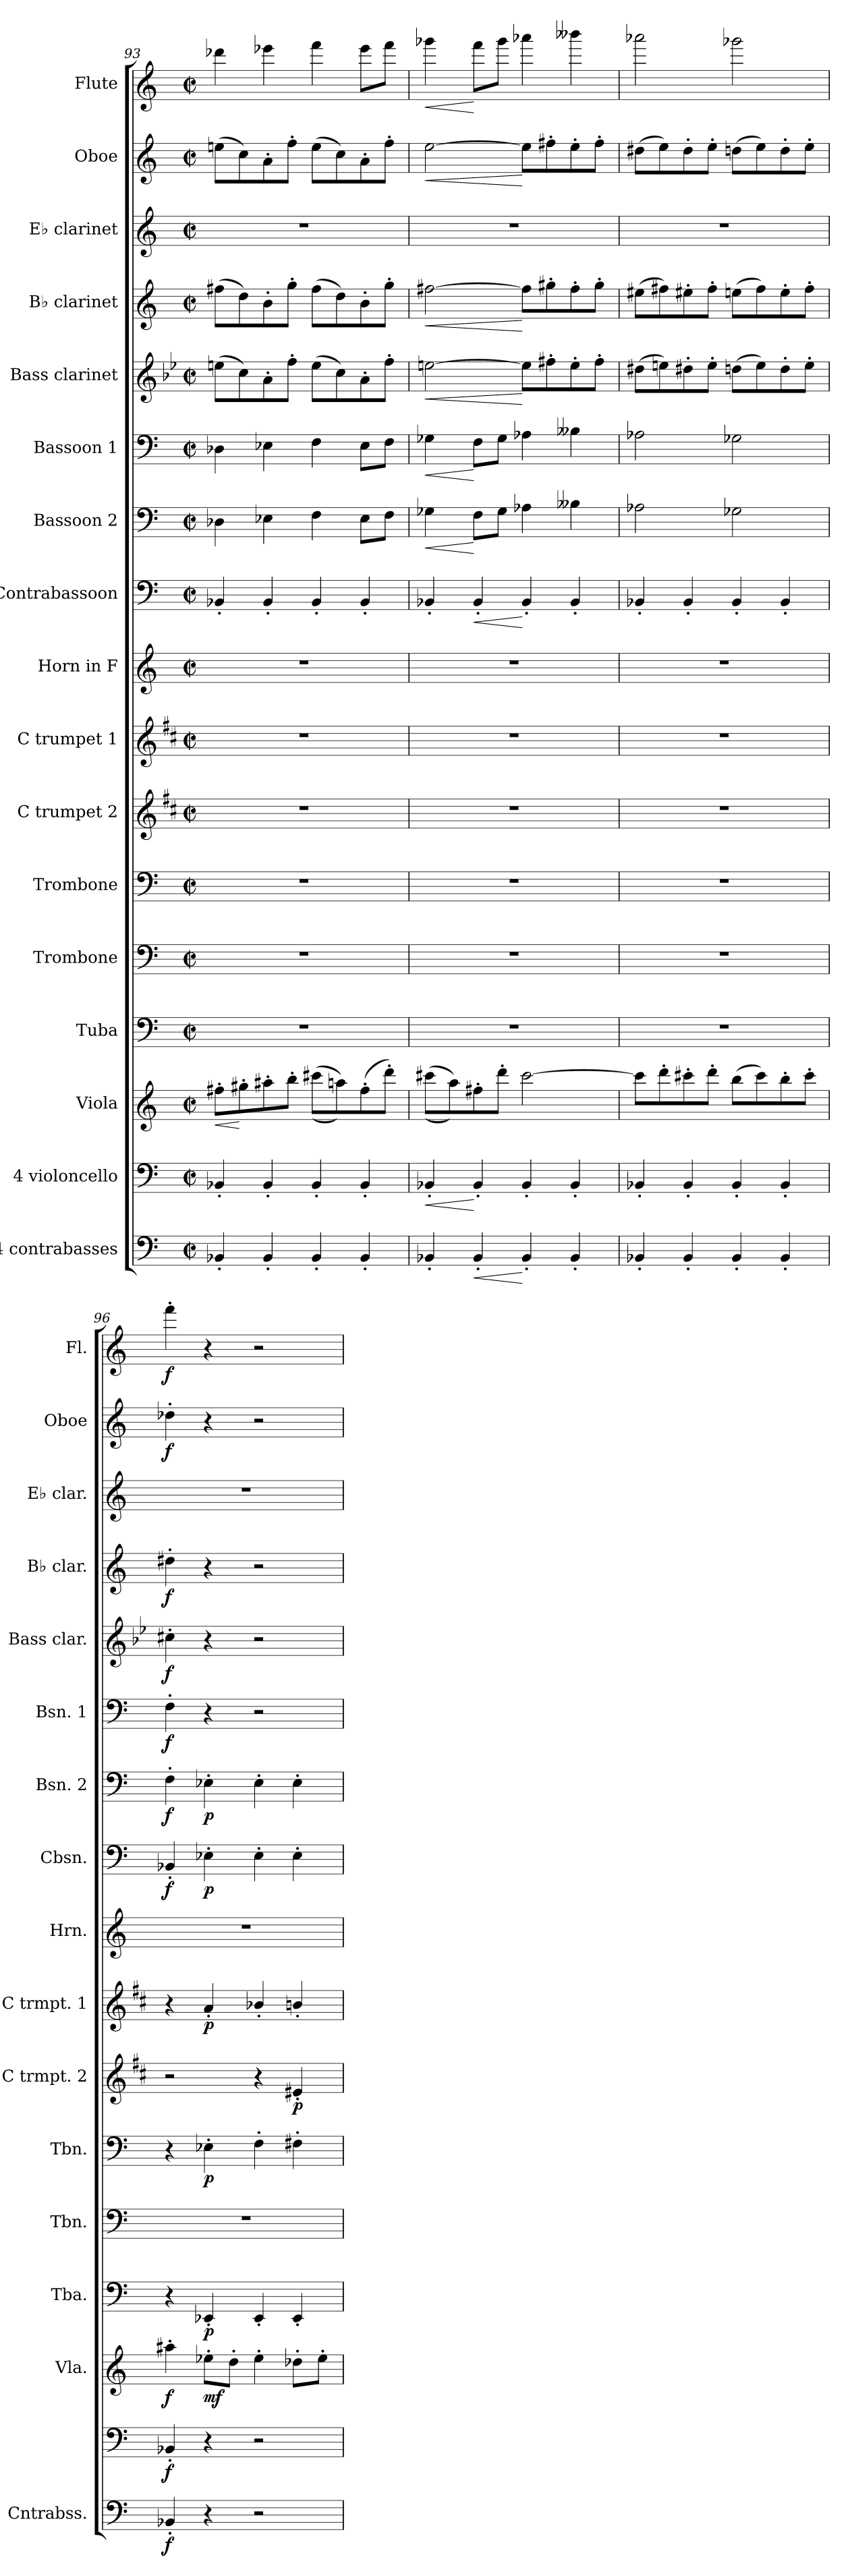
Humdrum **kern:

**kern	**dynam	**kern	**dynam	**kern	**dynam	**kern	**dynam	**kern	**kern	**dynam	**kern	**dynam	**kern	**dynam	**kern	**kern	**dynam	**kern	**dynam	**kern	**dynam	**kern	**dynam	**kern	**dynam	**kern	**kern	**dynam	**kern	**dynam
*part17	*part17	*part16	*part16	*part15	*part15	*part14	*part14	*part13	*part12	*part12	*part11	*part11	*part10	*part10	*part9	*part8	*part8	*part7	*part7	*part6	*part6	*part5	*part5	*part4	*part4	*part3	*part2	*part2	*part1	*part1
*staff17	*staff17	*staff16	*staff16	*staff15	*staff15	*staff14	*staff14	*staff13	*staff12	*staff12	*staff11	*staff11	*staff10	*staff10	*staff9	*staff8	*staff8	*staff7	*staff7	*staff6	*staff6	*staff5	*staff5	*staff4	*staff4	*staff3	*staff2	*staff2	*staff1	*staff1
*I"4 contrabasses	*	*I"4 violoncello	*	*I"Viola	*	*I"Tuba	*	*I"Trombone	*I"Trombone	*	*I"C trumpet 2	*	*I"C trumpet 1	*	*I"Horn in F	*I"Contrabassoon	*	*I"Bassoon 2	*	*I"Bassoon 1	*	*I"Bass clarinet	*	*I"B♭ clarinet	*	*I"E♭ clarinet	*I"Oboe	*	*I"Flute	*
*I'Cntrabss.	*	*	*	*I'Vla.	*	*I'Tba.	*	*I'Tbn.	*I'Tbn.	*	*I'C trmpt. 2	*	*I'C trmpt. 1	*	*I'Hrn.	*I'Cbsn.	*	*I'Bsn. 2	*	*I'Bsn. 1	*	*I'Bass clar.	*	*I'B♭ clar.	*	*I'E♭ clar.	*I'Oboe	*	*I'Fl.	*
!!LO:PB:g=z
*clefF4	*	*clefF4	*	*clefG2	*	*clefF4	*	*clefF4	*clefF4	*	*clefG2	*	*clefG2	*	*clefG2	*clefF4	*	*clefF4	*	*clefF4	*	*clefG2	*	*clefG2	*	*clefG2	*clefG2	*	*clefG2	*
*ITrd7c12	*	*	*	*	*	*	*	*	*	*	*ITrd1c2	*	*ITrd1c2	*	*ITrd4c7	*ITrd7c12	*	*	*	*	*	*ITrd8c14	*	*ITrd1c2	*	*ITrd-2c-3	*	*	*	*
*k[]	*	*k[]	*	*k[]	*	*k[]	*	*k[]	*k[]	*	*k[]	*	*k[]	*	*k[b-]	*k[]	*	*k[]	*	*k[]	*	*k[b-e-]	*	*k[b-e-]	*	*k[b-e-a-]	*k[]	*	*k[]	*
*M2/2	*	*M2/2	*	*M2/2	*	*M2/2	*	*M2/2	*M2/2	*	*M2/2	*	*M2/2	*	*M2/2	*M2/2	*	*M2/2	*	*M2/2	*	*M2/2	*	*M2/2	*	*M2/2	*M2/2	*	*M2/2	*
*met(c|)	*	*met(c|)	*	*met(c|)	*	*met(c|)	*	*met(c|)	*met(c|)	*	*met(c|)	*	*met(c|)	*	*met(c|)	*met(c|)	*	*met(c|)	*	*met(c|)	*	*met(c|)	*	*met(c|)	*	*met(c|)	*met(c|)	*	*met(c|)	*
=93	=93	=93	=93	=93	=93	=93	=93	=93	=93	=93	=93	=93	=93	=93	=93	=93	=93	=93	=93	=93	=93	=93	=93	=93	=93	=93	=93	=93	=93	=93
!	!	!	!	!	!LO:HP:b	!	!	!	!	!	!	!	!	!	!	!	!	!	!	!	!	!	!	!	!	!	!	!	!	!
4BBB-X'/	.	4BB-X'/	.	8ff#X'\L	<	1r	.	1r	1r	.	1r	.	1r	.	1r	4BBB-X'/	.	4D-X\	.	4D-X\	.	(>8en\L	.	(>8een\L	.	1r	(>8een\L	.	4ddd-X\	.
.	.	.	.	8gg#X'\	[	.	.	.	.	.	.	.	.	.	.	.	.	.	.	.	.	8c\)	.	8cc\)	.	.	8cc\)	.	.	.
4BBB-'/	.	4BB-'/	.	8aa#X'\	.	.	.	.	.	.	.	.	.	.	.	4BBB-'/	.	4E-X\	.	4E-X\	.	8A'\	.	8a'\	.	.	8a'\	.	4eee-X\	.
.	.	.	.	8bb'\J	.	.	.	.	.	.	.	.	.	.	.	.	.	.	.	.	.	8f'\J	.	8ff'\J	.	.	8ff'\J	.	.	.
4BBB-'/	.	4BB-'/	.	(>(>8ccc#X\L	.	.	.	.	.	.	.	.	.	.	.	4BBB-'/	.	4F\	.	4F\	.	(>8e\L	.	(>8ee\L	.	.	(>8ee\L	.	4fff\	.
.	.	.	.	8aan\))	.	.	.	.	.	.	.	.	.	.	.	.	.	.	.	.	.	8c\)	.	8cc\)	.	.	8cc\)	.	.	.
4BBB-'/	.	4BB-'/	.	(>8ff#'\	.	.	.	.	.	.	.	.	.	.	.	4BBB-'/	.	8E-\L	.	8E-\L	.	8A'\	.	8a'\	.	.	8a'\	.	8eee-\L	.
.	.	.	.	8ddd'\J)	.	.	.	.	.	.	.	.	.	.	.	.	.	8F\J	.	8F\J	.	8f'\J	.	8ff'\J	.	.	8ff'\J	.	8fff\J	.
=94	=94	=94	=94	=94	=94	=94	=94	=94	=94	=94	=94	=94	=94	=94	=94	=94	=94	=94	=94	=94	=94	=94	=94	=94	=94	=94	=94	=94	=94	=94
!	!	!	!LO:HP:b	!	!	!	!	!	!	!	!	!	!	!	!	!	!	!	!LO:HP:b	!	!LO:HP:b	!	!LO:HP:b	!	!LO:HP:b	!	!	!LO:HP:b	!	!LO:HP:b
4BBB-X'/	.	4BB-X'/	<	(>(>8ccc#X\L	.	1r	.	1r	1r	.	1r	.	1r	.	1r	4BBB-X'/	.	4G-X\	<	4G-X\	<	[2en\	<	[2een\	<	1r	[2ee\	<	4ggg-X\	<
.	.	.	.	8aa\))	.	.	.	.	.	.	.	.	.	.	.	.	.	.	.	.	.	.	.	.	.	.	.	.	.	.
!	!LO:HP:b	!	!	!	!	!	!	!	!	!	!	!	!	!	!	!	!LO:HP:b	!	!	!	!	!	!	!	!	!	!	!	!	!
4BBB-'/	<	4BB-'/	[	8ff#X'\	.	.	.	.	.	.	.	.	.	.	.	4BBB-'/	<	8F\L	[	8F\L	[	.	.	.	.	.	.	.	8fff\L	[
.	.	.	.	8ddd'\J	.	.	.	.	.	.	.	.	.	.	.	.	.	8G-\J	.	8G-\J	.	.	.	.	.	.	.	.	8ggg-\J	.
4BBB-'/	[	4BB-'/	.	[2ccc#\	.	.	.	.	.	.	.	.	.	.	.	4BBB-'/	[	4A-X\	.	4A-X\	.	8e\L]	[	8ee\L]	[	.	8ee\L]	[	4aaa-X\	.
.	.	.	.	.	.	.	.	.	.	.	.	.	.	.	.	.	.	.	.	.	.	8f#X'\	.	8ff#X'\	.	.	8ff#X'\	.	.	.
4BBB-'/	.	4BB-'/	.	.	.	.	.	.	.	.	.	.	.	.	.	4BBB-'/	.	4B--X\	.	4B--X\	.	8e'\	.	8ee'\	.	.	8ee'\	.	4bbb--X\	.
.	.	.	.	.	.	.	.	.	.	.	.	.	.	.	.	.	.	.	.	.	.	8f#'\J	.	8ff#'\J	.	.	8ff#'\J	.	.	.
=95	=95	=95	=95	=95	=95	=95	=95	=95	=95	=95	=95	=95	=95	=95	=95	=95	=95	=95	=95	=95	=95	=95	=95	=95	=95	=95	=95	=95	=95	=95
4BBB-X'/	.	4BB-X'/	.	8ccc#\L]	.	1r	.	1r	1r	.	1r	.	1r	.	1r	4BBB-X'/	.	2A-X\	.	2A-X\	.	(>8d#X\L	.	(>8dd#X\L	.	1r	(>8dd#X\L	.	2aaa-X\	.
.	.	.	.	8ddd'\	.	.	.	.	.	.	.	.	.	.	.	.	.	.	.	.	.	8en\)	.	8een\)	.	.	8ee\)	.	.	.
4BBB-'/	.	4BB-'/	.	8ccc#X'\	.	.	.	.	.	.	.	.	.	.	.	4BBB-'/	.	.	.	.	.	8d#X'\	.	8dd#X'\	.	.	8dd#'\	.	.	.
.	.	.	.	8ddd'\J	.	.	.	.	.	.	.	.	.	.	.	.	.	.	.	.	.	8e'\J	.	8ee'\J	.	.	8ee'\J	.	.	.
4BBB-'/	.	4BB-'/	.	(>8bb\L	.	.	.	.	.	.	.	.	.	.	.	4BBB-'/	.	2G-X\	.	2G-X\	.	(>8dn\L	.	(>8ddn\L	.	.	(>8ddn\L	.	2ggg-X\	.
.	.	.	.	8ccc#\)	.	.	.	.	.	.	.	.	.	.	.	.	.	.	.	.	.	8e\)	.	8ee\)	.	.	8ee\)	.	.	.
4BBB-'/	.	4BB-'/	.	8bb'\	.	.	.	.	.	.	.	.	.	.	.	4BBB-'/	.	.	.	.	.	8d'\	.	8dd'\	.	.	8dd'\	.	.	.
.	.	.	.	8ccc#'\J	.	.	.	.	.	.	.	.	.	.	.	.	.	.	.	.	.	8e'\J	.	8ee'\J	.	.	8ee'\J	.	.	.
=96	=96	=96	=96	=96	=96	=96	=96	=96	=96	=96	=96	=96	=96	=96	=96	=96	=96	=96	=96	=96	=96	=96	=96	=96	=96	=96	=96	=96	=96	=96
!	!LO:DY:b	!	!LO:DY:b	!	!LO:DY:b	!	!	!	!	!	!	!	!	!	!	!	!LO:DY:b	!	!LO:DY:b	!	!LO:DY:b	!	!LO:DY:b	!	!LO:DY:b	!	!	!LO:DY:b	!	!LO:DY:b
4BBB-X'/	f	4BB-X'/	f	4aa#X'\	f	4r	.	1r	4r	.	2r	.	4r	.	1r	4BBB-X'/	f	4F'\	f	4F'\	f	4c#X'\	f	4cc#X'\	f	1r	4dd-X'\	f	4fff'\	f
!	!	!	!	!	!LO:DY:b	!	!LO:DY:b	!	!	!LO:DY:b	!	!	!	!LO:DY:b	!	!	!LO:DY:b	!	!LO:DY:b	!	!	!	!	!	!	!	!	!	!	!
4r	.	4r	.	8ee-X'\L	mf	4EE-X'/	p	.	4E-X'\	p	.	.	4g'/	p	.	4EE-X'\	p	4E-X'\	p	4r	.	4r	.	4r	.	.	4r	.	4r	.
.	.	.	.	8dd'\J	.	.	.	.	.	.	.	.	.	.	.	.	.	.	.	.	.	.	.	.	.	.	.	.	.	.
2r	.	2r	.	4ee-'\	.	4EE-'/	.	.	4F'\	.	4r	.	4a-X'/	.	.	4EE-'\	.	4E-'\	.	2r	.	2r	.	2r	.	.	2r	.	2r	.
!	!	!	!	!	!	!	!	!	!	!	!	!LO:DY:b	!	!	!	!	!	!	!	!	!	!	!	!	!	!	!	!	!	!
.	.	.	.	8dd-X'\L	.	4EE-'/	.	.	4F#X'\	.	4d#X'/	p	4an'/	.	.	4EE-'\	.	4E-'\	.	.	.	.	.	.	.	.	.	.	.	.
.	.	.	.	8ee-'\J	.	.	.	.	.	.	.	.	.	.	.	.	.	.	.	.	.	.	.	.	.	.	.	.	.	.
=	=	=	=	=	=	=	=	=	=	=	=	=	=	=	=	=	=	=	=	=	=	=	=	=	=	=	=	=	=	=
*-	*-	*-	*-	*-	*-	*-	*-	*-	*-	*-	*-	*-	*-	*-	*-	*-	*-	*-	*-	*-	*-	*-	*-	*-	*-	*-	*-	*-	*-	*-
